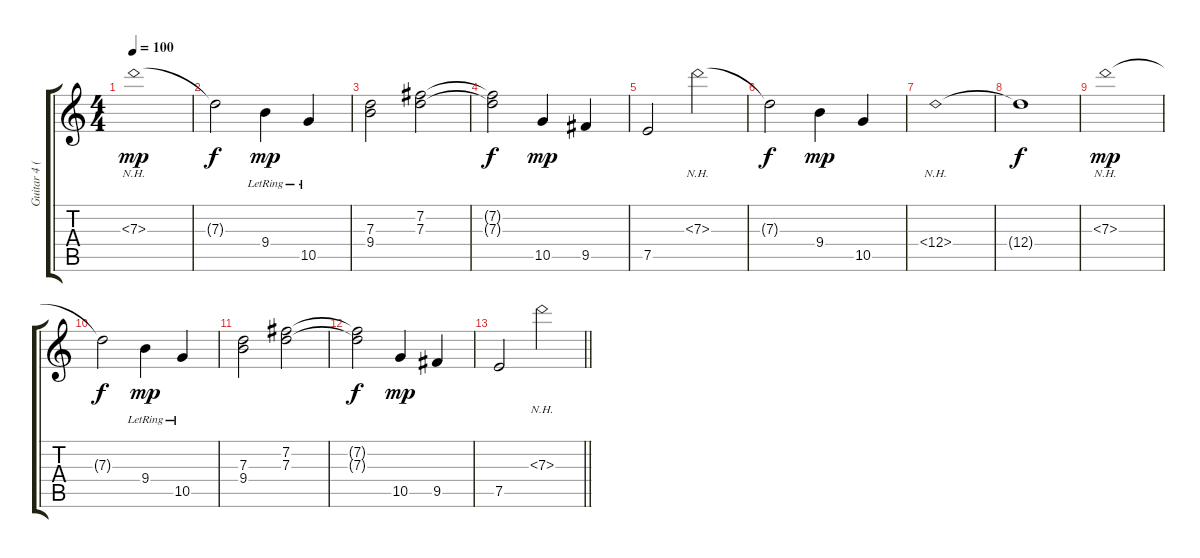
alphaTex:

\track ("Guitar 4 (Solo)" "Guitar 4 (") {instrument distortionguitar}
\staff {score tabs}
\tuning (E4 B3 G3 D3 A2 E2) {hide}
\ts (4 4)
\tempo 100
\clef g2
\ks c
7.3{nh}.1{dy mp} |
7.3{t}.2{dy f} 9.4{lr}.4{dy mp} 10.5{lr}.4 |
(7.3 9.4).2 (7.2 7.3).2 |
(7.2{t} 7.3{t}).2{dy f} 10.5.4{dy mp} 9.5.4 |
7.5.2 7.3{nh}.2 |
7.3{t}.2{dy f} 9.4.4{dy mp} 10.5.4 |
12.4{nh}.1 |
12.4{t}.1{dy f} |
7.3{nh}.1{dy mp} |
7.3{t}.2{dy f} 9.4{lr}.4{dy mp} 10.5{lr}.4 |
(7.3 9.4).2 (7.2 7.3).2 |
(7.2{t} 7.3{t}).2{dy f} 10.5.4{dy mp} 9.5.4 |
\barLineRight lightlight
7.5.2 7.3{nh}.2
